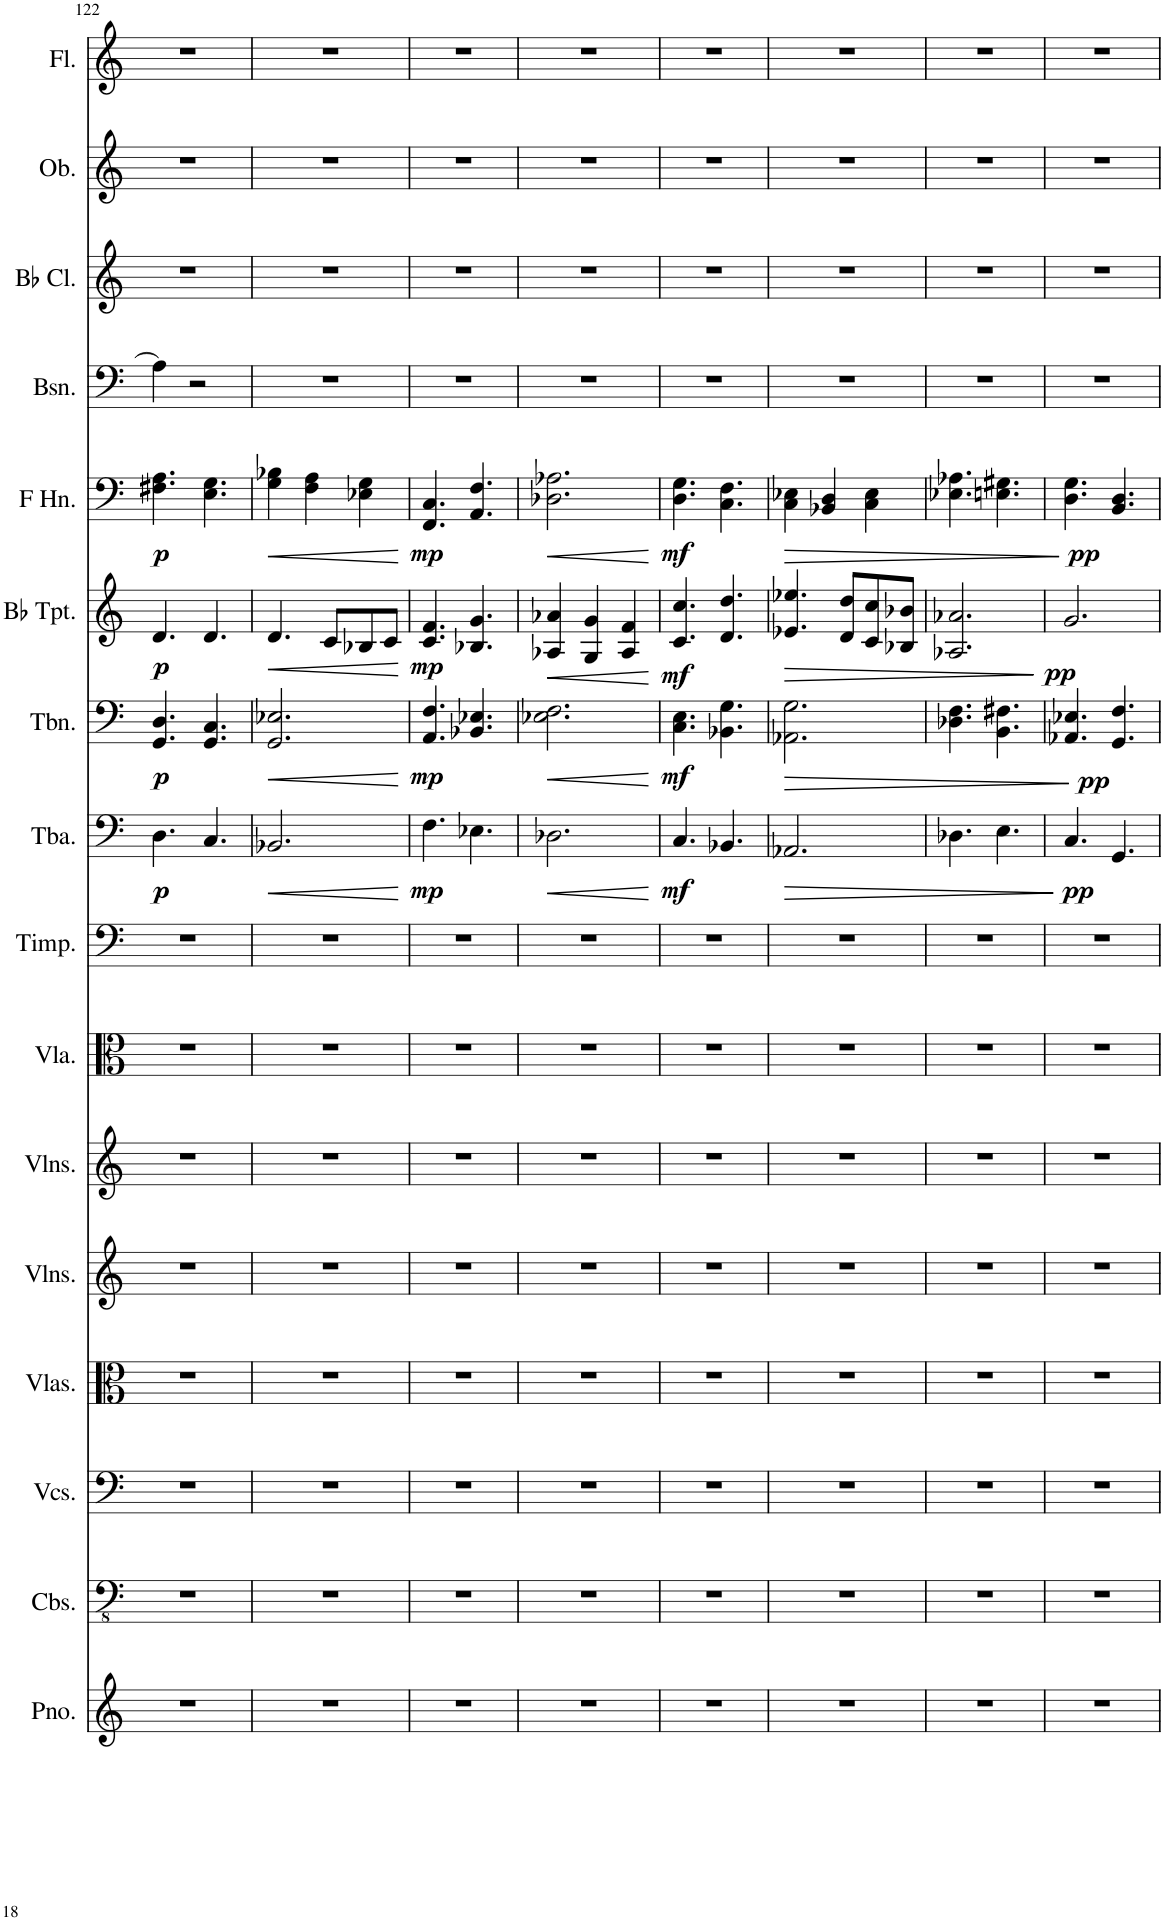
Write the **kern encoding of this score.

**kern	**kern	**kern	**kern	**kern	**kern	**kern	**kern	**kern	**dynam	**kern	**dynam	**kern	**dynam	**kern	**dynam	**kern	**kern	**kern	**kern
*part16	*part15	*part14	*part13	*part12	*part11	*part10	*part9	*part8	*part8	*part7	*part7	*part6	*part6	*part5	*part5	*part4	*part3	*part2	*part1
*staff16	*staff15	*staff14	*staff13	*staff12	*staff11	*staff10	*staff9	*staff8	*staff8	*staff7	*staff7	*staff6	*staff6	*staff5	*staff5	*staff4	*staff3	*staff2	*staff1
*I"Piano	*I"Contrabasses	*I"Violoncellos	*I"Violas	*I"Violins	*I"Violins	*I"Viola	*I"Timpani	*I"Tuba	*	*I"Trombone	*	*I"Bb Trumpet	*	*I"Horn in F	*	*I"Bassoon	*I"Bb Clarinet	*I"Oboe	*I"Flute
*I'Pno.	*I'Cbs.	*I'Vcs.	*I'Vlas.	*I'Vlns.	*I'Vlns.	*I'Vla.	*I'Timp.	*I'Tba.	*	*I'Tbn.	*	*I'Bb Tpt.	*	*	*	*I'Bsn.	*I'Bb Cl.	*I'Ob.	*I'Fl.
!!LO:PB:g=z
*clefG2	*clefFv4	*clefF4	*clefC3	*clefG2	*clefG2	*clefC3	*clefF4	*clefF4	*	*clefF4	*	*clefG2	*	*clefF4	*	*clefF4	*clefG2	*clefG2	*clefG2
*	*	*	*	*	*	*	*	*	*	*	*	*ITrd1c2	*	*ITrd4c7	*	*	*ITrd1c2	*	*
*k[]	*k[]	*k[]	*k[]	*k[]	*k[]	*k[]	*k[]	*k[]	*	*k[]	*	*k[]	*	*k[]	*	*k[]	*k[]	*k[]	*k[]
*M6/8	*M6/8	*M6/8	*M6/8	*M6/8	*M6/8	*M6/8	*M6/8	*M6/8	*	*M6/8	*	*M6/8	*	*M6/8	*	*M6/8	*M6/8	*M6/8	*M6/8
=122	=122	=122	=122	=122	=122	=122	=122	=122	=122	=122	=122	=122	=122	=122	=122	=122	=122	=122	=122
!	!	!	!	!	!	!	!	!	!LO:DY:b	!	!LO:DY:b	!	!LO:DY:b	!	!LO:DY:b	!	!	!	!
2.r	2.r	2.r	2.r	2.r	2.r	2.r	2.r	4.D\	p	4.GG/ 4.D/	p	4.d/	p	4.F#X\ 4.A\	p	4A\]	2.r	2.r	2.r
.	.	.	.	.	.	.	.	.	.	.	.	.	.	.	.	2r	.	.	.
.	.	.	.	.	.	.	.	4.C/	.	4.GG/ 4.C/	.	4.d/	.	4.E\ 4.G\	.	.	.	.	.
=123	=123	=123	=123	=123	=123	=123	=123	=123	=123	=123	=123	=123	=123	=123	=123	=123	=123	=123	=123
!	!	!	!	!	!	!	!	!	!LO:HP:b	!	!LO:HP:b	!	!LO:HP:b	!	!LO:HP:b	!	!	!	!
2.r	2.r	2.r	2.r	2.r	2.r	2.r	2.r	2.BB-X/	<	2.GG/ 2.E-X/	<	4.d/	<	4G\ 4B-X\	<	2.r	2.r	2.r	2.r
.	.	.	.	.	.	.	.	.	.	.	.	.	.	4F\ 4A\	.	.	.	.	.
.	.	.	.	.	.	.	.	.	.	.	.	8c/L	.	.	.	.	.	.	.
.	.	.	.	.	.	.	.	.	.	.	.	8B-X/	.	4E-X\ 4G\	.	.	.	.	.
.	.	.	.	.	.	.	.	.	.	.	.	8c/J	.	.	.	.	.	.	.
.	.	.	.	.	.	.	.	.	[	.	[	.	[	.	[	.	.	.	.
=124	=124	=124	=124	=124	=124	=124	=124	=124	=124	=124	=124	=124	=124	=124	=124	=124	=124	=124	=124
!	!	!	!	!	!	!	!	!	!LO:DY:b	!	!LO:DY:b	!	!LO:DY:b	!	!LO:DY:b	!	!	!	!
2.r	2.r	2.r	2.r	2.r	2.r	2.r	2.r	4.F\	mp	4.AA/ 4.F/	mp	4.c/ 4.f/	mp	4.FF/ 4.C/	mp	2.r	2.r	2.r	2.r
.	.	.	.	.	.	.	.	4.E-X\	.	4.BB-X/ 4.E-X/	.	4.B-X/ 4.g/	.	4.AA/ 4.F/	.	.	.	.	.
=125	=125	=125	=125	=125	=125	=125	=125	=125	=125	=125	=125	=125	=125	=125	=125	=125	=125	=125	=125
!	!	!	!	!	!	!	!	!	!LO:HP:b	!	!LO:HP:b	!	!LO:HP:b	!	!LO:HP:b	!	!	!	!
2.r	2.r	2.r	2.r	2.r	2.r	2.r	2.r	2.D-X\	<	2.E-X\ 2.F\	<	4A-X/ 4a-X/	<	2.D-X\ 2.A-X\	<	2.r	2.r	2.r	2.r
.	.	.	.	.	.	.	.	.	.	.	.	4G/ 4g/	.	.	.	.	.	.	.
.	.	.	.	.	.	.	.	.	.	.	.	4A-/ 4f/	.	.	.	.	.	.	.
.	.	.	.	.	.	.	.	.	[	.	[	.	[	.	[	.	.	.	.
=126	=126	=126	=126	=126	=126	=126	=126	=126	=126	=126	=126	=126	=126	=126	=126	=126	=126	=126	=126
!	!	!	!	!	!	!	!	!	!LO:DY:b	!	!LO:DY:b	!	!LO:DY:b	!	!LO:DY:b	!	!	!	!
2.r	2.r	2.r	2.r	2.r	2.r	2.r	2.r	4.C/	mf	4.C\ 4.E\	mf	4.c/ 4.cc/	mf	4.D\ 4.G\	mf	2.r	2.r	2.r	2.r
.	.	.	.	.	.	.	.	4.BB-X/	.	4.BB-X\ 4.G\	.	4.d/ 4.dd/	.	4.C\ 4.F\	.	.	.	.	.
=127	=127	=127	=127	=127	=127	=127	=127	=127	=127	=127	=127	=127	=127	=127	=127	=127	=127	=127	=127
!	!	!	!	!	!	!	!	!	!LO:HP:b	!	!LO:HP:b	!	!LO:HP:b	!	!LO:HP:b	!	!	!	!
2.r	2.r	2.r	2.r	2.r	2.r	2.r	2.r	2.AA-X/	>	2.AA-X\ 2.G\	>	4.e-X/ 4.ee-X/	>	4C\ 4E-X\	>	2.r	2.r	2.r	2.r
.	.	.	.	.	.	.	.	.	.	.	.	.	.	4BB-X/ 4D/	.	.	.	.	.
.	.	.	.	.	.	.	.	.	.	.	.	8d/ 8dd/L	.	.	.	.	.	.	.
.	.	.	.	.	.	.	.	.	.	.	.	8c/ 8cc/	.	4C\ 4E-\	.	.	.	.	.
.	.	.	.	.	.	.	.	.	.	.	.	8B-X/ 8b-X/J	.	.	.	.	.	.	.
=128	=128	=128	=128	=128	=128	=128	=128	=128	=128	=128	=128	=128	=128	=128	=128	=128	=128	=128	=128
2.r	2.r	2.r	2.r	2.r	2.r	2.r	2.r	4.D-X\	.	4.D-X\ 4.F\	.	2.A-X/ 2.a-X/	.	4.E-X\ 4.A-X\	.	2.r	2.r	2.r	2.r
.	.	.	.	.	.	.	.	4.E\	.	4.BB\ 4.F#X\	.	.	.	4.En\ 4.G#X\	.	.	.	.	.
.	.	.	.	.	.	.	.	.	.	.	.	.	]	.	.	.	.	.	.
=129	=129	=129	=129	=129	=129	=129	=129	=129	=129	=129	=129	=129	=129	=129	=129	=129	=129	=129	=129
!	!	!	!	!	!	!	!	!	!	!	!	!	!LO:DY:b	!	!	!	!	!	!
2.r	2.r	2.r	2.r	2.r	2.r	2.r	2.r	4.C/	.	4.AA-X/ 4.E-X/	.	2.g/	pp	4.D\ 4.G\	.	2.r	2.r	2.r	2.r
!	!	!	!	!	!	!	!	!	!LO:DY:n=1:b	!	!LO:DY:n=1:b	!	!	!	!LO:DY:n=1:b	!	!	!	!
.	.	.	.	.	.	.	.	4.GG/	] pp	4.GG/ 4.F/	] pp	.	.	4.BB/ 4.D/	] pp	.	.	.	.
=	=	=	=	=	=	=	=	=	=	=	=	=	=	=	=	=	=	=	=
*-	*-	*-	*-	*-	*-	*-	*-	*-	*-	*-	*-	*-	*-	*-	*-	*-	*-	*-	*-
